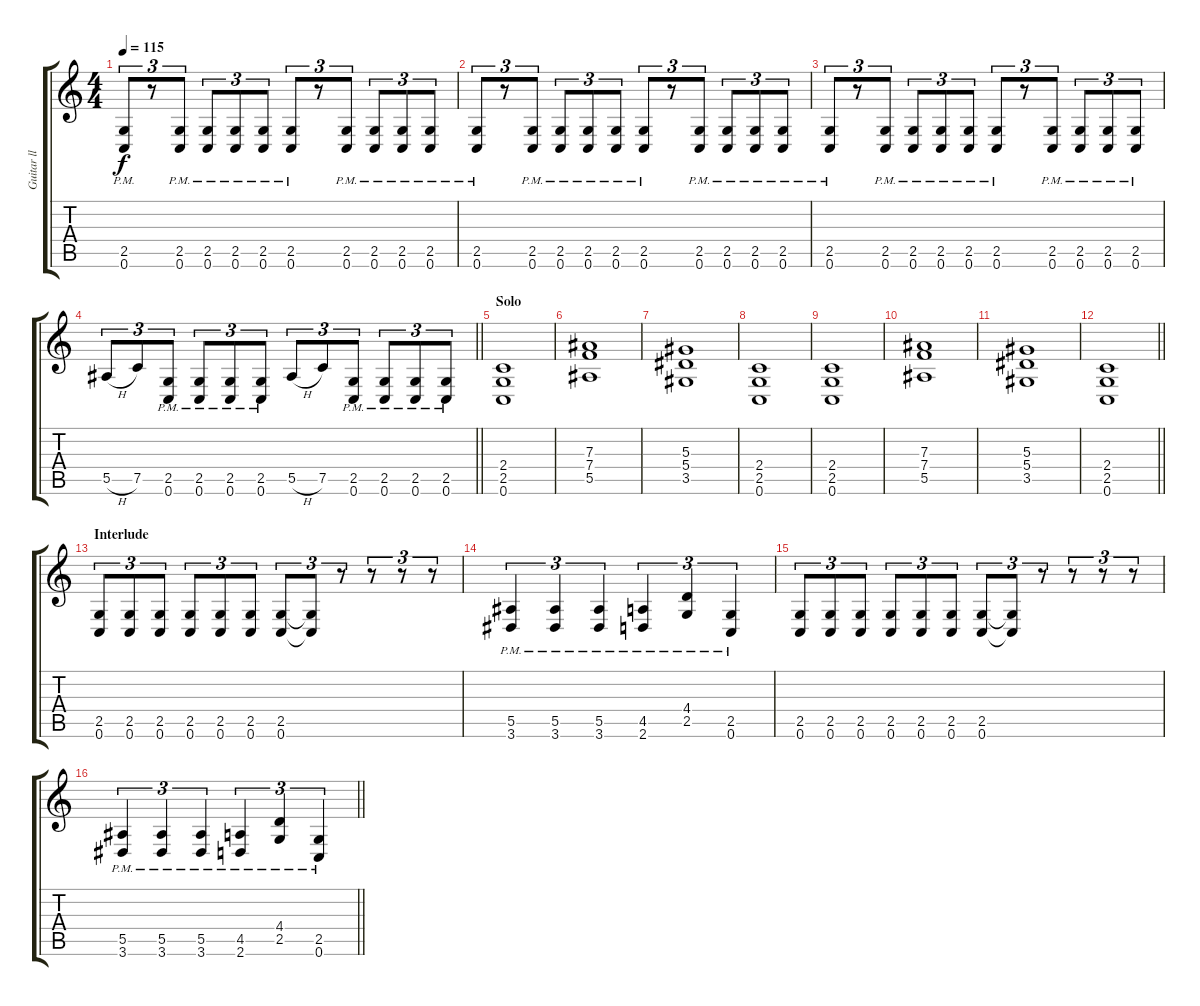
\track ("Guitar ll" "Guitar ll") {instrument distortionguitar}
\staff {score tabs}
\tuning (C4 G3 Eb3 Bb2 F2 C2) {hide}
\ts (4 4)
\tempo 115
\clef g2
\ks c
(2.5{pm} 0.6{pm}).8{tu (3 2) dy f} r.8{tu (3 2)} (2.5{pm} 0.6{pm}).8{tu (3 2)} (2.5{pm} 0.6{pm}).8{tu (3 2)} (2.5{pm} 0.6{pm}).8{tu (3 2)} (2.5{pm} 0.6{pm}).8{tu (3 2)} (2.5{pm} 0.6{pm}).8{tu (3 2)} r.8{tu (3 2)} (2.5{pm} 0.6{pm}).8{tu (3 2)} (2.5{pm} 0.6{pm}).8{tu (3 2)} (2.5{pm} 0.6{pm}).8{tu (3 2)} (2.5{pm} 0.6{pm}).8{tu (3 2)} |
(2.5{pm} 0.6{pm}).8{tu (3 2)} r.8{tu (3 2)} (2.5{pm} 0.6{pm}).8{tu (3 2)} (2.5{pm} 0.6{pm}).8{tu (3 2)} (2.5{pm} 0.6{pm}).8{tu (3 2)} (2.5{pm} 0.6{pm}).8{tu (3 2)} (2.5{pm} 0.6{pm}).8{tu (3 2)} r.8{tu (3 2)} (2.5{pm} 0.6{pm}).8{tu (3 2)} (2.5{pm} 0.6{pm}).8{tu (3 2)} (2.5{pm} 0.6{pm}).8{tu (3 2)} (2.5{pm} 0.6{pm}).8{tu (3 2)} |
(2.5{pm} 0.6{pm}).8{tu (3 2)} r.8{tu (3 2)} (2.5{pm} 0.6{pm}).8{tu (3 2)} (2.5{pm} 0.6{pm}).8{tu (3 2)} (2.5{pm} 0.6{pm}).8{tu (3 2)} (2.5{pm} 0.6{pm}).8{tu (3 2)} (2.5{pm} 0.6{pm}).8{tu (3 2)} r.8{tu (3 2)} (2.5{pm} 0.6{pm}).8{tu (3 2)} (2.5{pm} 0.6{pm}).8{tu (3 2)} (2.5{pm} 0.6{pm}).8{tu (3 2)} (2.5{pm} 0.6{pm}).8{tu (3 2)} |
\barLineRight lightlight
5.5{h}.8{tu (3 2)} 7.5.8{tu (3 2)} (2.5{pm} 0.6{pm}).8{tu (3 2)} (2.5{pm} 0.6{pm}).8{tu (3 2)} (2.5{pm} 0.6{pm}).8{tu (3 2)} (2.5{pm} 0.6{pm}).8{tu (3 2)} 5.5{h}.8{tu (3 2)} 7.5.8{tu (3 2)} (2.5{pm} 0.6{pm}).8{tu (3 2)} (2.5{pm} 0.6{pm}).8{tu (3 2)} (2.5{pm} 0.6{pm}).8{tu (3 2)} (2.5{pm} 0.6{pm}).8{tu (3 2)} |
\section ("" "Solo")
(2.4 2.5 0.6).1 |
(7.3 7.4 5.5).1 |
(5.3 5.4 3.5).1 |
(2.4 2.5 0.6).1 |
(2.4 2.5 0.6).1 |
(7.3 7.4 5.5).1 |
(5.3 5.4 3.5).1 |
\barLineRight lightlight
(2.4 2.5 0.6).1 |
\section ("" "Interlude")
(2.5 0.6).8{tu (3 2)} (2.5 0.6).8{tu (3 2)} (2.5 0.6).8{tu (3 2)} (2.5 0.6).8{tu (3 2)} (2.5 0.6).8{tu (3 2)} (2.5 0.6).8{tu (3 2)} (2.5 0.6).8{tu (3 2)} (2.5{t} 0.6{t}).8{tu (3 2)} r.8{tu (3 2)} r.8{tu (3 2)} r.8{tu (3 2)} r.8{tu (3 2)} |
(5.5{pm} 3.6{pm}).4{tu (3 2)} (5.5{pm} 3.6{pm}).4{tu (3 2)} (5.5{pm} 3.6{pm}).4{tu (3 2)} (4.5{pm} 2.6{pm}).4{tu (3 2)} (4.4{pm} 2.5{pm}).4{tu (3 2)} (2.5{pm} 0.6{pm}).4{tu (3 2)} |
(2.5 0.6).8{tu (3 2)} (2.5 0.6).8{tu (3 2)} (2.5 0.6).8{tu (3 2)} (2.5 0.6).8{tu (3 2)} (2.5 0.6).8{tu (3 2)} (2.5 0.6).8{tu (3 2)} (2.5 0.6).8{tu (3 2)} (2.5{t} 0.6{t}).8{tu (3 2)} r.8{tu (3 2)} r.8{tu (3 2)} r.8{tu (3 2)} r.8{tu (3 2)} |
\barLineRight lightlight
(5.5{pm} 3.6{pm}).4{tu (3 2)} (5.5{pm} 3.6{pm}).4{tu (3 2)} (5.5{pm} 3.6{pm}).4{tu (3 2)} (4.5{pm} 2.6{pm}).4{tu (3 2)} (4.4{pm} 2.5{pm}).4{tu (3 2)} (2.5{pm} 0.6{pm}).4{tu (3 2)}
